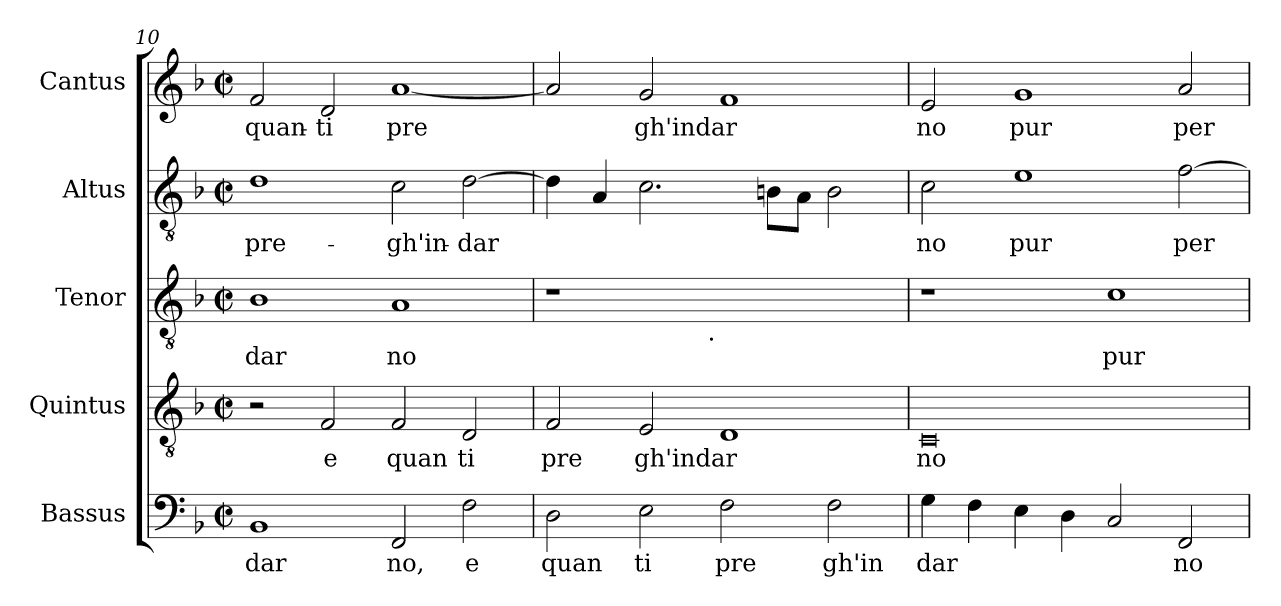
**kern	**text	**kern	**text	**kern	**text	**kern	**text	**kern	**text
*part5	*part5	*part4	*part4	*part3	*part3	*part2	*part2	*part1	*part1
*staff5	*staff5	*staff4	*staff4	*staff3	*staff3	*staff2	*staff2	*staff1	*staff1
*I"Bassus	*	*I"Quintus	*	*I"Tenor	*	*I"Altus	*	*I"Cantus	*
*clefF4	*	*clefGv2	*	*clefGv2	*	*clefGv2	*	*clefG2	*
*k[b-]	*	*k[b-]	*	*k[b-]	*	*k[b-]	*	*k[b-]	*
*F:	*	*F:	*	*F:	*	*F:	*	*F:	*
*M2/2	*	*M2/2	*	*M2/2	*	*M2/2	*	*M2/2	*
*met(c|)	*	*met(c|)	*	*met(c|)	*	*met(c|)	*	*met(c|)	*
=10	=10	=10	=10	=10	=10	=10	=10	=10	=10
!	!LO:LY:b	!	!	!	!LO:LY:b:cj	!	!LO:LY:b	!	!LO:LY:b:cj
1BB-	dar	2r	.	1B-	dar	1d	pre-	2f/	quan-
!	!	!	!LO:LY:b	!	!	!	!	!	!LO:LY:b:cj
.	.	2F/	e	.	.	.	.	2d/	-ti
!	!LO:LY:b	!	!LO:LY:b	!	!LO:LY:b:cj	!	!LO:LY:b	!	!LO:LY:b:cj
2FF/	no,	2F/	quan	1A	no	2c\	-gh'in-	[<1a	pre-
!	!LO:LY:b	!	!LO:LY:b	!	!	!	!LO:LY:b	!	!
2F\	e	2D/	ti	.	.	[>2d\	-dar-	.	.
=11	=11	=11	=11	=11	=11	=11	=11	=11	=11
!	!LO:LY:b	!	!LO:LY:b	!	!	!	!LO:LY:b	!	!LO:LY:b:cj
*	*	*	*	*^	*	*	*	*	*
2D\	quan	2F/	pre	1r	2ryy	.	4d\]	--	2a/]	--
!	!	!	!	!	!	!	!	!LO:LY:b	!	!
.	.	.	.	.	.	.	4A/	--	.	.
!	!LO:LY:b	!	!LO:LY:b	!	!	!	!	!LO:LY:b	!	!LO:LY:b:cj
2E\	ti	2E/	gh'indar	.	4...ryy	.	2.c\	--	2g/	-gh'indar-
!	!	!	!	!	!LO:TX:b:t=.	!	!	!	!	!
.	.	.	.	.	1ryy	.	.	.	.	.
!	!LO:LY:b	!	!LO:LY:b	!	!	!	!	!	!	!LO:LY:b:cj
2F\	pre	1D	.	1ryy	.	.	.	.	1f	--
!	!	!	!	!	!	!	!	!LO:LY:b	!	!
.	.	.	.	.	.	.	8B\L	--	.	.
!	!	!	!	!	!	!	!	!LO:LY:b	!	!
.	.	.	.	.	.	.	8A\J	--	.	.
!	!LO:LY:b	!	!	!	!	!	!	!LO:LY:b	!	!
2F\	gh'in	.	.	.	.	.	2B\	--	.	.
.	.	.	.	.	32ryy	.	.	.	.	.
!!LO:PB:g=z
=12	=12	=12	=12	=12	=12	=12	=12	=12	=12	=12
!	!LO:LY:b	!	!LO:LY:b	!	!	!	!	!LO:LY:b	!	!LO:LY:b:cj
*	*	*	*	*v	*v	*	*	*	*	*
4G\	dar	0C	no	1r	.	2c\	-no	2e/	-no
!	!LO:LY:b	!	!	!	!	!	!	!	!
4F\	.	.	.	.	.	.	.	.	.
!	!LO:LY:b	!	!	!	!	!	!LO:LY:b	!	!LO:LY:b:cj
4E\	.	.	.	.	.	1e	pur	1g	pur
!	!LO:LY:b	!	!	!	!	!	!	!	!
4D\	.	.	.	.	.	.	.	.	.
!	!LO:LY:b	!	!	!	!LO:LY:b:cj	!	!	!	!
2C/	.	.	.	1c	pur	.	.	.	.
!	!LO:LY:b	!	!	!	!	!	!LO:LY:b	!	!LO:LY:b:cj
2FF/	no	.	.	.	.	[>2f\	per	2a/	per
=	=	=	=	=	=	=	=	=	=
*-	*-	*-	*-	*-	*-	*-	*-	*-	*-
